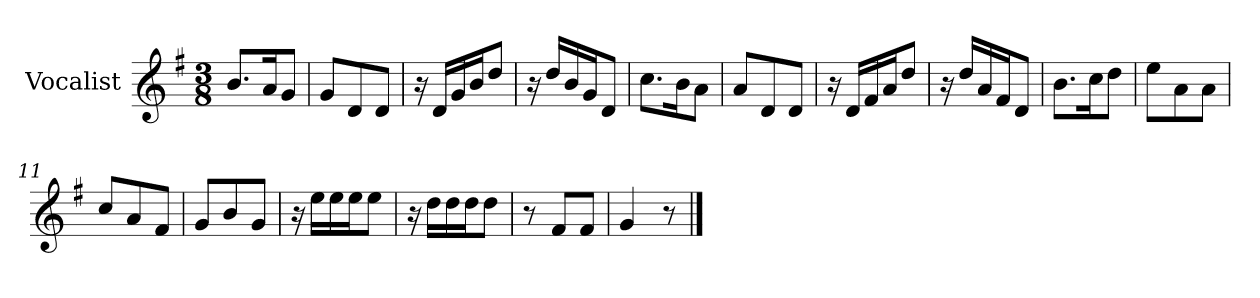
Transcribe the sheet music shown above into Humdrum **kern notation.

**kern
*part1
*staff1
*I"Vocalist
*k[f#]
*G:
*M3/8
=1
8.bL
16aK
8gJ
=2
8gL
8d
8dJ
=3
16r
16dLL
16g
16bJ
8ddJ
=4
16r
16ddLL
16b
16gJ
8dJ
=5
8.ccL
16bK
8aJ
=6
8aL
8d
8dJ
=7
16r
16dLL
16f#
16aJ
8ddJ
=8
16r
16ddLL
16a
16f#J
8dJ
=9
8.bL
16ccK
8ddJ
=10
8eeL
8a
8aJ
=11
8ccL
8a
8f#J
=12
8gL
8b
8gJ
=13
16r
16eeLL
16ee
16eeJ
8eeJ
=14
16r
16ddLL
16dd
16ddJ
8ddJ
=15
8r
8f#L
8f#J
=16
4g
8r
==
*-
